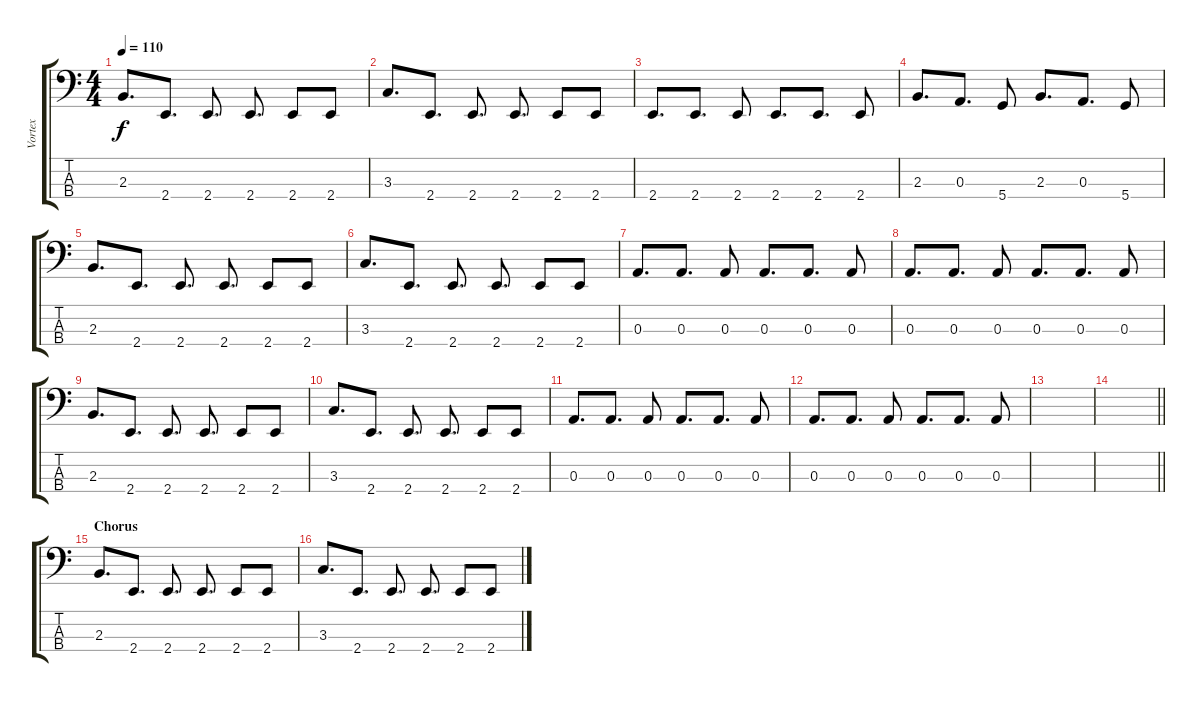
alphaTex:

\track ("Vortex" "Vortex") {instrument electricbassfinger}
\staff {score tabs}
\tuning (G2 D2 A1 D1) {hide}
\ts (4 4)
\tempo 110
\clef f4
\ks c
2.3.8{d dy f} 2.4.8{d} 2.4.8{d} 2.4.8{d} 2.4.8 2.4.8 |
3.3.8{d} 2.4.8{d} 2.4.8{d} 2.4.8{d} 2.4.8 2.4.8 |
2.4.8{d} 2.4.8{d} 2.4.8 2.4.8{d} 2.4.8{d} 2.4.8 |
2.3.8{d} 0.3.8{d} 5.4.8 2.3.8{d} 0.3.8{d} 5.4.8 |
2.3.8{d} 2.4.8{d} 2.4.8{d} 2.4.8{d} 2.4.8 2.4.8 |
3.3.8{d} 2.4.8{d} 2.4.8{d} 2.4.8{d} 2.4.8 2.4.8 |
0.3.8{d} 0.3.8{d} 0.3.8 0.3.8{d} 0.3.8{d} 0.3.8 |
0.3.8{d} 0.3.8{d} 0.3.8 0.3.8{d} 0.3.8{d} 0.3.8 |
2.3.8{d} 2.4.8{d} 2.4.8{d} 2.4.8{d} 2.4.8 2.4.8 |
3.3.8{d} 2.4.8{d} 2.4.8{d} 2.4.8{d} 2.4.8 2.4.8 |
0.3.8{d} 0.3.8{d} 0.3.8 0.3.8{d} 0.3.8{d} 0.3.8 |
0.3.8{d} 0.3.8{d} 0.3.8 0.3.8{d} 0.3.8{d} 0.3.8 |
|
\barLineRight lightlight
|
\section ("" "Chorus")
2.3.8{d} 2.4.8{d} 2.4.8{d} 2.4.8{d} 2.4.8 2.4.8 |
3.3.8{d} 2.4.8{d} 2.4.8{d} 2.4.8{d} 2.4.8 2.4.8
